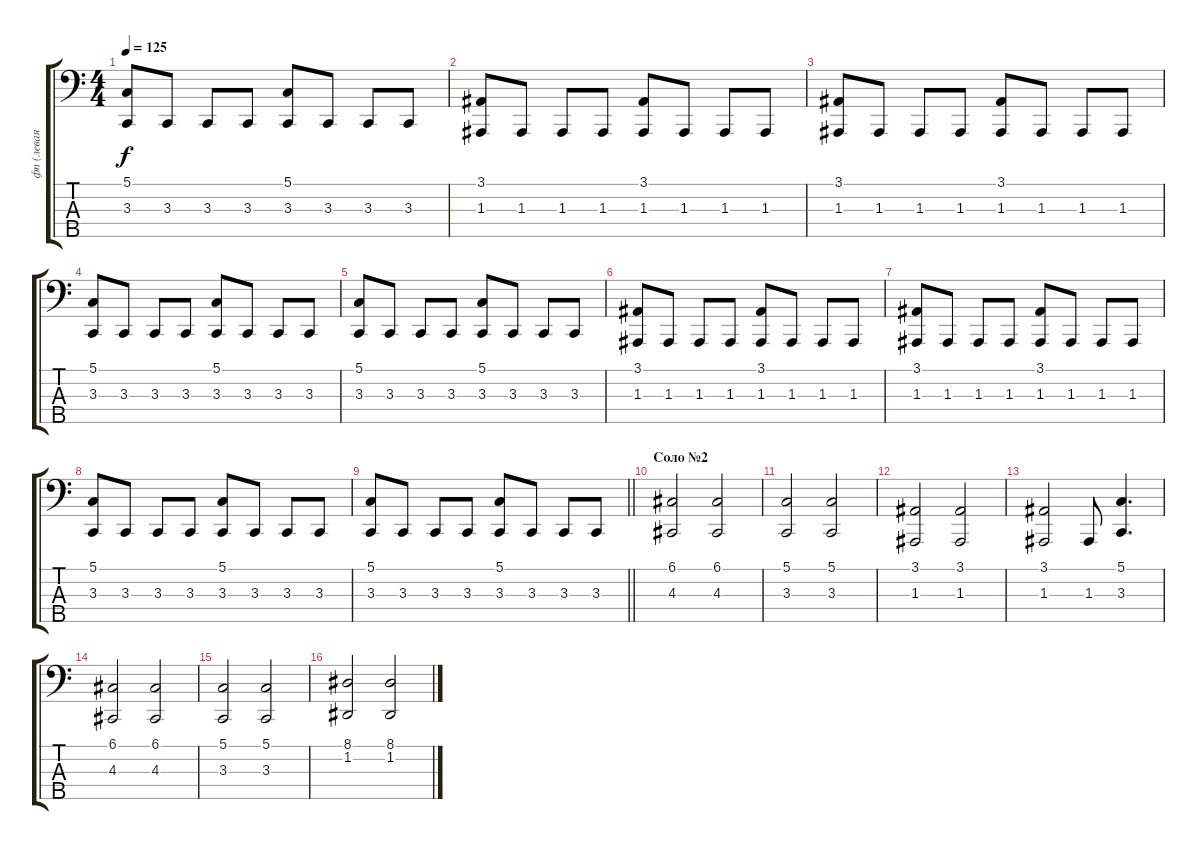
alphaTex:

\track ("фп (левая рука)" "фп (левая ") {instrument acousticgrandpiano}
\staff {score tabs}
\tuning (G2 D2 A1 E1 B0) {hide}
\ts (4 4)
\tempo 125
\clef f4
\ks c
(5.1 3.3).8{dy f} 3.3.8 3.3.8 3.3.8 (5.1 3.3).8 3.3.8 3.3.8 3.3.8 |
(3.1 1.3).8 1.3.8 1.3.8 1.3.8 (3.1 1.3).8 1.3.8 1.3.8 1.3.8 |
(3.1 1.3).8 1.3.8 1.3.8 1.3.8 (3.1 1.3).8 1.3.8 1.3.8 1.3.8 |
(5.1 3.3).8 3.3.8 3.3.8 3.3.8 (5.1 3.3).8 3.3.8 3.3.8 3.3.8 |
(5.1 3.3).8 3.3.8 3.3.8 3.3.8 (5.1 3.3).8 3.3.8 3.3.8 3.3.8 |
(3.1 1.3).8 1.3.8 1.3.8 1.3.8 (3.1 1.3).8 1.3.8 1.3.8 1.3.8 |
(3.1 1.3).8 1.3.8 1.3.8 1.3.8 (3.1 1.3).8 1.3.8 1.3.8 1.3.8 |
(5.1 3.3).8 3.3.8 3.3.8 3.3.8 (5.1 3.3).8 3.3.8 3.3.8 3.3.8 |
\barLineRight lightlight
(5.1 3.3).8 3.3.8 3.3.8 3.3.8 (5.1 3.3).8 3.3.8 3.3.8 3.3.8 |
\section ("" "Соло №2")
(6.1 4.3).2 (6.1 4.3).2 |
(5.1 3.3).2 (5.1 3.3).2 |
(3.1 1.3).2 (3.1 1.3).2 |
(3.1 1.3).2 1.3.8 (5.1 3.3).4{d} |
(6.1 4.3).2 (6.1 4.3).2 |
(5.1 3.3).2 (5.1 3.3).2 |
(8.1 1.2).2 (8.1 1.2).2
